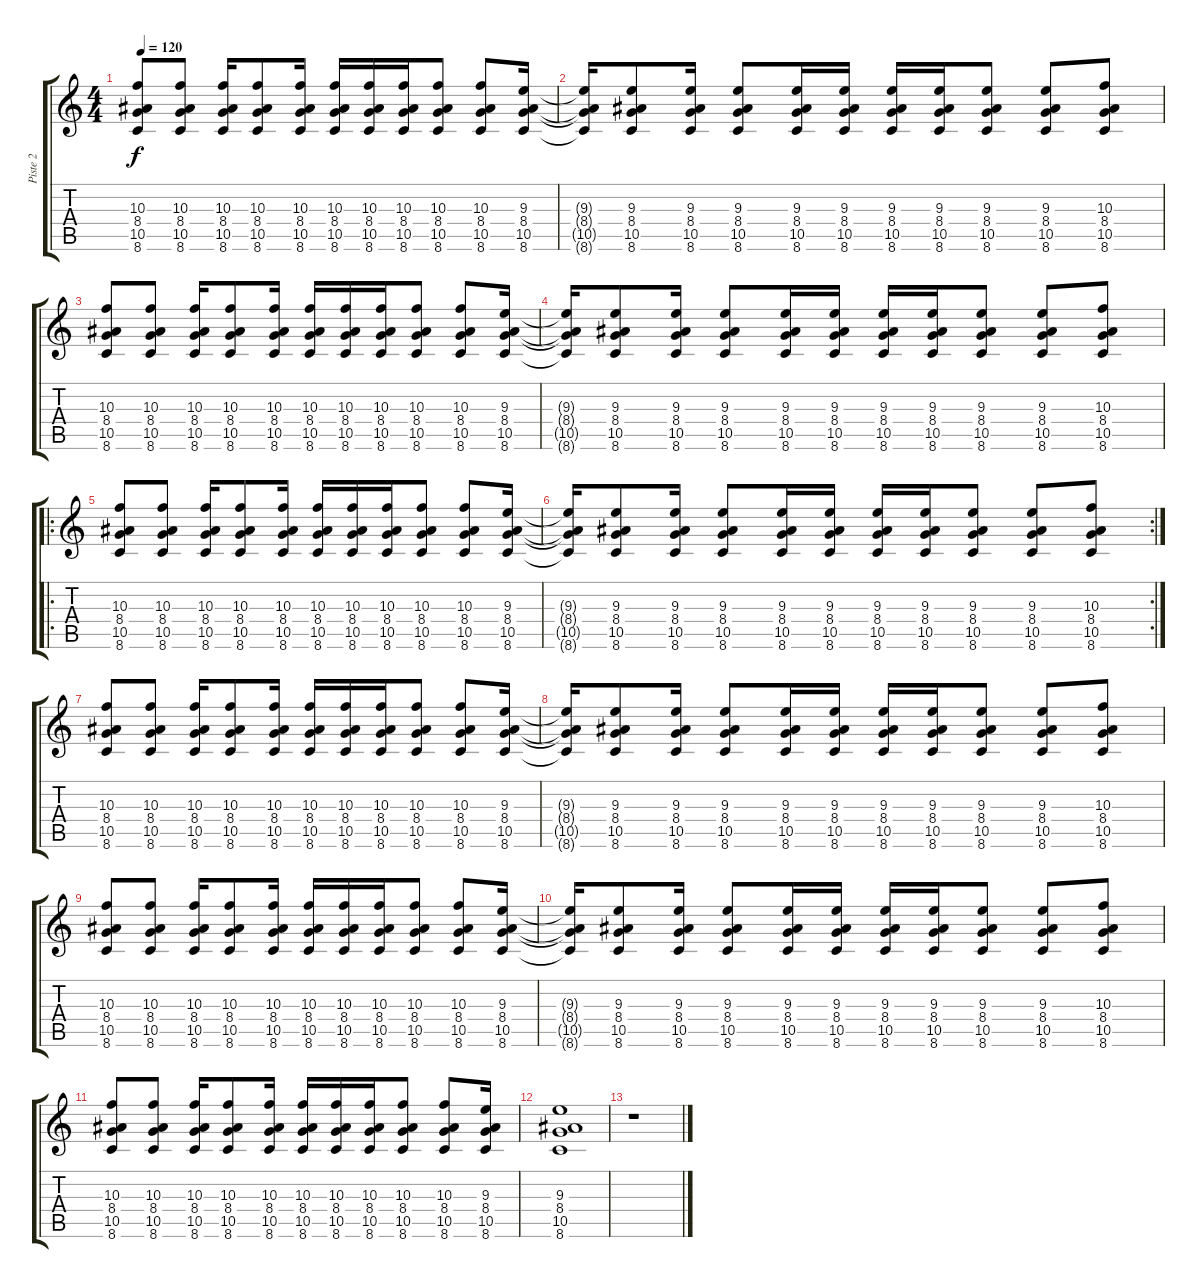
\track ("Piste 2" "Piste 2") {instrument acousticguitarnylon}
\staff {score tabs}
\tuning (E4 B3 G3 D3 A2 E2) {hide}
\ts (4 4)
\tempo 120
\clef g2
\ks c
(10.3 8.4 10.5 8.6).8{dy f} (10.3 8.4 10.5 8.6).8 (10.3 8.4 10.5 8.6).16 (10.3 8.4 10.5 8.6).8 (10.3 8.4 10.5 8.6).16 (10.3 8.4 10.5 8.6).16 (10.3 8.4 10.5 8.6).16 (10.3 8.4 10.5 8.6).16 (10.3 8.4 10.5 8.6).8 (10.3 8.4 10.5 8.6).8 (9.3 8.4 10.5 8.6).16 |
(9.3{t} 8.4{t} 10.5{t} 8.6{t}).16 (9.3 8.4 10.5 8.6).8 (9.3 8.4 10.5 8.6).16 (9.3 8.4 10.5 8.6).8 (9.3 8.4 10.5 8.6).16 (9.3 8.4 10.5 8.6).16 (9.3 8.4 10.5 8.6).16 (9.3 8.4 10.5 8.6).16 (9.3 8.4 10.5 8.6).8 (9.3 8.4 10.5 8.6).8 (10.3 8.4 10.5 8.6).8 |
(10.3 8.4 10.5 8.6).8 (10.3 8.4 10.5 8.6).8 (10.3 8.4 10.5 8.6).16 (10.3 8.4 10.5 8.6).8 (10.3 8.4 10.5 8.6).16 (10.3 8.4 10.5 8.6).16 (10.3 8.4 10.5 8.6).16 (10.3 8.4 10.5 8.6).16 (10.3 8.4 10.5 8.6).8 (10.3 8.4 10.5 8.6).8 (9.3 8.4 10.5 8.6).16 |
(9.3{t} 8.4{t} 10.5{t} 8.6{t}).16 (9.3 8.4 10.5 8.6).8 (9.3 8.4 10.5 8.6).16 (9.3 8.4 10.5 8.6).8 (9.3 8.4 10.5 8.6).16 (9.3 8.4 10.5 8.6).16 (9.3 8.4 10.5 8.6).16 (9.3 8.4 10.5 8.6).16 (9.3 8.4 10.5 8.6).8 (9.3 8.4 10.5 8.6).8 (10.3 8.4 10.5 8.6).8 |
\ro
(10.3 8.4 10.5 8.6).8{volume 16} (10.3 8.4 10.5 8.6).8 (10.3 8.4 10.5 8.6).16 (10.3 8.4 10.5 8.6).8 (10.3 8.4 10.5 8.6).16 (10.3 8.4 10.5 8.6).16 (10.3 8.4 10.5 8.6).16 (10.3 8.4 10.5 8.6).16 (10.3 8.4 10.5 8.6).8 (10.3 8.4 10.5 8.6).8 (9.3 8.4 10.5 8.6).16 |
\rc 2
(9.3{t} 8.4{t} 10.5{t} 8.6{t}).16 (9.3 8.4 10.5 8.6).8 (9.3 8.4 10.5 8.6).16 (9.3 8.4 10.5 8.6).8 (9.3 8.4 10.5 8.6).16 (9.3 8.4 10.5 8.6).16 (9.3 8.4 10.5 8.6).16 (9.3 8.4 10.5 8.6).16 (9.3 8.4 10.5 8.6).8 (9.3 8.4 10.5 8.6).8 (10.3 8.4 10.5 8.6).8 |
(10.3 8.4 10.5 8.6).8{volume 11} (10.3 8.4 10.5 8.6).8 (10.3 8.4 10.5 8.6).16 (10.3 8.4 10.5 8.6).8 (10.3 8.4 10.5 8.6).16 (10.3 8.4 10.5 8.6).16 (10.3 8.4 10.5 8.6).16 (10.3 8.4 10.5 8.6).16 (10.3 8.4 10.5 8.6).8 (10.3 8.4 10.5 8.6).8 (9.3 8.4 10.5 8.6).16 |
(9.3{t} 8.4{t} 10.5{t} 8.6{t}).16 (9.3 8.4 10.5 8.6).8 (9.3 8.4 10.5 8.6).16 (9.3 8.4 10.5 8.6).8 (9.3 8.4 10.5 8.6).16 (9.3 8.4 10.5 8.6).16 (9.3 8.4 10.5 8.6).16 (9.3 8.4 10.5 8.6).16 (9.3 8.4 10.5 8.6).8 (9.3 8.4 10.5 8.6).8 (10.3 8.4 10.5 8.6).8 |
(10.3 8.4 10.5 8.6).8 (10.3 8.4 10.5 8.6).8 (10.3 8.4 10.5 8.6).16 (10.3 8.4 10.5 8.6).8 (10.3 8.4 10.5 8.6).16 (10.3 8.4 10.5 8.6).16 (10.3 8.4 10.5 8.6).16 (10.3 8.4 10.5 8.6).16 (10.3 8.4 10.5 8.6).8 (10.3 8.4 10.5 8.6).8 (9.3 8.4 10.5 8.6).16 |
(9.3{t} 8.4{t} 10.5{t} 8.6{t}).16 (9.3 8.4 10.5 8.6).8 (9.3 8.4 10.5 8.6).16 (9.3 8.4 10.5 8.6).8 (9.3 8.4 10.5 8.6).16 (9.3 8.4 10.5 8.6).16 (9.3 8.4 10.5 8.6).16 (9.3 8.4 10.5 8.6).16 (9.3 8.4 10.5 8.6).8 (9.3 8.4 10.5 8.6).8 (10.3 8.4 10.5 8.6).8 |
(10.3 8.4 10.5 8.6).8 (10.3 8.4 10.5 8.6).8 (10.3 8.4 10.5 8.6).16 (10.3 8.4 10.5 8.6).8 (10.3 8.4 10.5 8.6).16 (10.3 8.4 10.5 8.6).16 (10.3 8.4 10.5 8.6).16 (10.3 8.4 10.5 8.6).16 (10.3 8.4 10.5 8.6).8 (10.3 8.4 10.5 8.6).8 (9.3 8.4 10.5 8.6).16 |
(9.3 8.4 10.5 8.6).1 |
r.1
